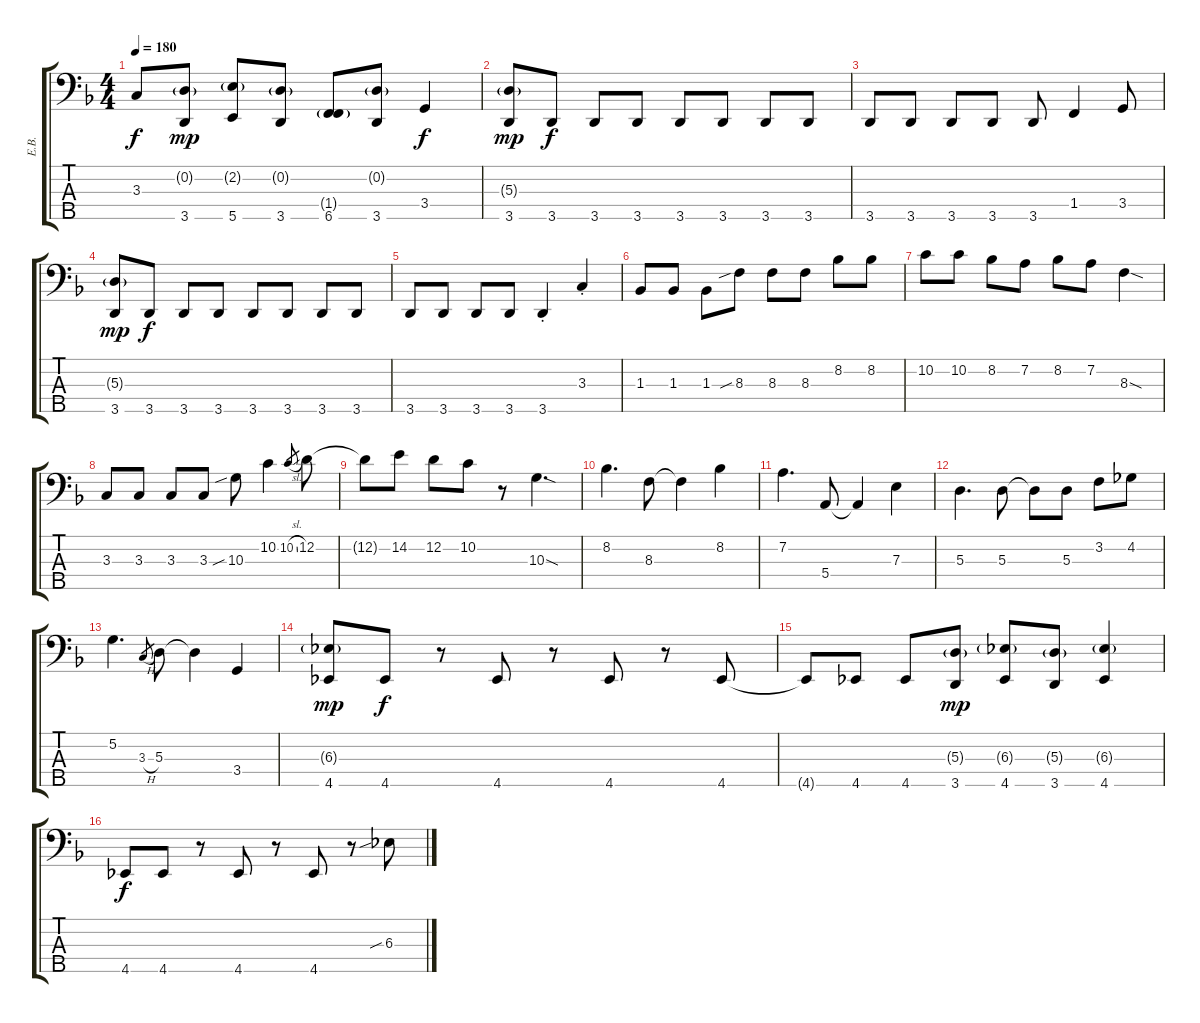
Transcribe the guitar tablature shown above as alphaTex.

\track ("E.B." "E.B.") {instrument electricbassfinger}
\staff {score tabs}
\tuning (G2 D2 A1 E1 B0) {hide}
\ts (4 4)
\tempo 180
\clef f4
\ks f
3.3.8{dy f} (0.2{g} 3.5).8{dy mp} (2.2{g} 5.5).8 (0.2{g} 3.5).8 (1.4{g} 6.5).8 (0.2{g} 3.5).8 3.4.4{dy f} |
(5.3{g} 3.5).8{dy mp} 3.5.8{dy f} 3.5.8 3.5.8 3.5.8 3.5.8 3.5.8 3.5.8 |
3.5.8 3.5.8 3.5.8 3.5.8 3.5.8 1.4.4 3.4.8 |
(5.3{g} 3.5).8{dy mp} 3.5.8{dy f} 3.5.8 3.5.8 3.5.8 3.5.8 3.5.8 3.5.8 |
3.5.8 3.5.8 3.5.8 3.5.8 3.5{st}.4 3.3{st}.4 |
1.3.8 1.3.8 1.3.8 8.3{sib}.8 8.3.8 8.3.8 8.2.8 8.2.8 |
10.2.8 10.2.8 8.2.8 7.2.8 8.2.8 7.2.8 8.3{sod}.4 |
3.3.8 3.3.8 3.3.8 3.3.8 10.3{sib}.8 10.2.4 10.2{sl}.8{gr} 12.2.8 |
12.2{t}.8 14.2.8 12.2.8 10.2.8 r.8 10.3{sod}.4{d} |
8.2.4{d} 8.3.8 8.3{t}.4 8.2.4 |
7.2.4{d} 5.4.8 5.4{t}.4 7.3.4 |
5.3.4{d} 5.3.8 5.3{t}.8 5.3.8 3.2.8 4.2.8 |
5.2.4{d} 3.3{h}.8{gr} 5.3.8 5.3{t}.4 3.4.4 |
(6.3{g} 4.5).8{dy mp} 4.5.8{dy f} r.8 4.5.8 r.8 4.5.8 r.8 4.5.8 |
4.5{t}.8 4.5.8 4.5.8 (5.3{g} 3.5).8{dy mp} (6.3{g} 4.5).8 (5.3{g} 3.5).8 (6.3{g} 4.5).4 |
4.5.8{dy f} 4.5.8 r.8 4.5.8 r.8 4.5.8 r.8 6.3{sib}.8
